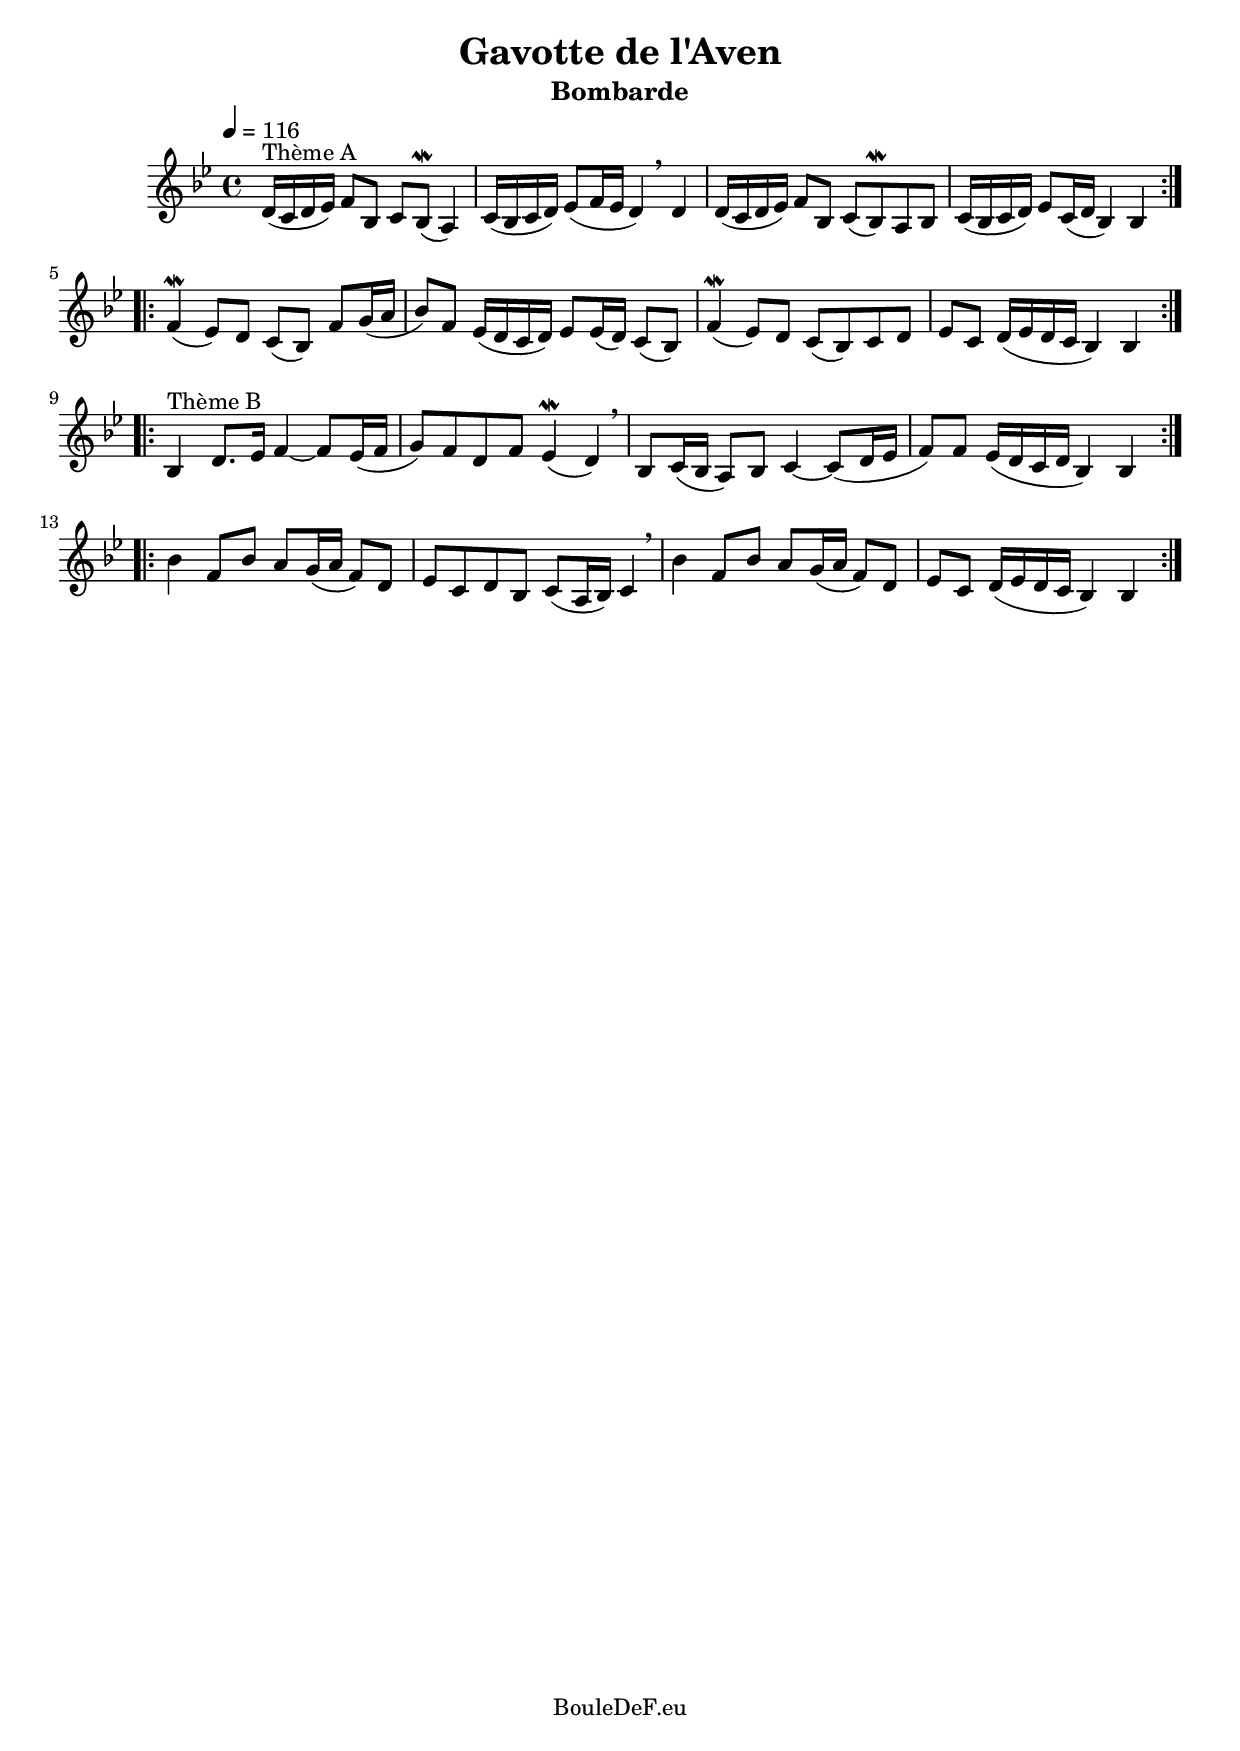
\version "2.16.0"
\include "italiano.ly"

\header {
	title = "Gavotte de l'Aven"
	instrument = "Bombarde"
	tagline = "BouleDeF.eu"
}

aven = \relative sib {
	\clef "treble"
	\key sib \major
	\time 4/4
	\tempo 4 = 116

	\repeat volta 2 {
		| re16^"Thème A"( do re mib) fa8 sib, do sib\mordent( la4)
		\noBreak
		| do16( sib do re) mib8( fa16 mib re4) \breathe re
		\noBreak
		| re16( do re mib) fa8 sib, do( sib\mordent) la sib
		| do16( sib do re) mib8 do16( re sib4) sib
	}
	\break
	\repeat volta 2 {
		| fa'4\mordent( mib8) re do( sib) fa' sol16( la
		| sib8) fa mib16( re do re) mib8 mib16( re) do8( sib)
		| fa'4\mordent( mib8) re do( sib) do re
		| mib do re16( mib re do sib4) sib
	}
	\break
	\repeat volta 2 {
		| sib4^"Thème B" re8. mib16 fa4~ fa8 mib16( fa
		| sol8) fa re fa mib4\mordent( re) \breathe
		| sib8 do16( sib la8) sib do4~ do8 (re16 mib
		| fa8) fa mib16( re do re sib4) sib
	}
	\repeat volta 2 {
		| sib'4 fa8 sib la sol16( la fa8) re
		| mib do re sib do( la16 sib) do4 \breathe
		| sib'4 fa8 sib la sol16( la fa8) re
		| mib do re16( mib re do sib4) sib
	}
}

\score {
	\new Staff {
		\aven
	}
	\layout {}
}

\score {
	\new Staff \with {midiInstrument=#"oboe"} {
		\unfoldRepeats { \aven }
	}
	\midi {}
}

